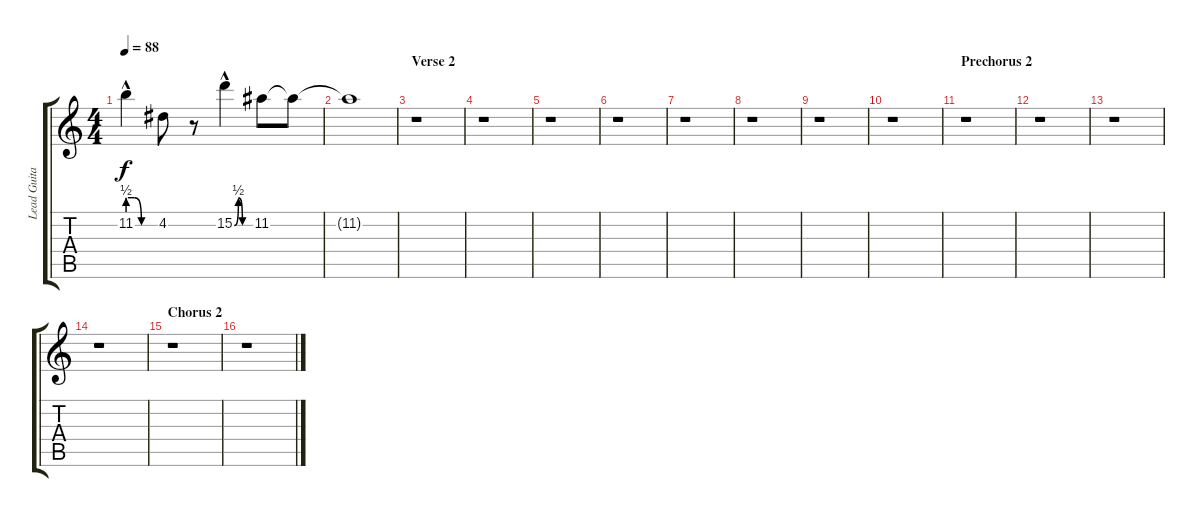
\track ("Lead Guitar" "Lead Guita") {instrument distortionguitar}
\staff {score tabs}
\tuning (E4 B3 G3 D3 A2 E2) {hide}
\ts (4 4)
\tempo 88
\clef g2
\ks c
11.2{be (custom 0 2 15 2 30 0 60 0) hac}.4{dy f} 4.2.8 r.8 15.2{be (custom 0 0 15 2 30 0 60 0) hac}.4 11.2.8 11.2{t}.8 |
11.2{t}.1 |
\section ("" "Verse 2")
r.1 |
r.1 |
r.1 |
r.1 |
r.1 |
r.1 |
r.1 |
r.1 |
\section ("" "Prechorus 2")
r.1 |
r.1 |
r.1 |
r.1 |
\section ("" "Chorus 2")
r.1 |
r.1
